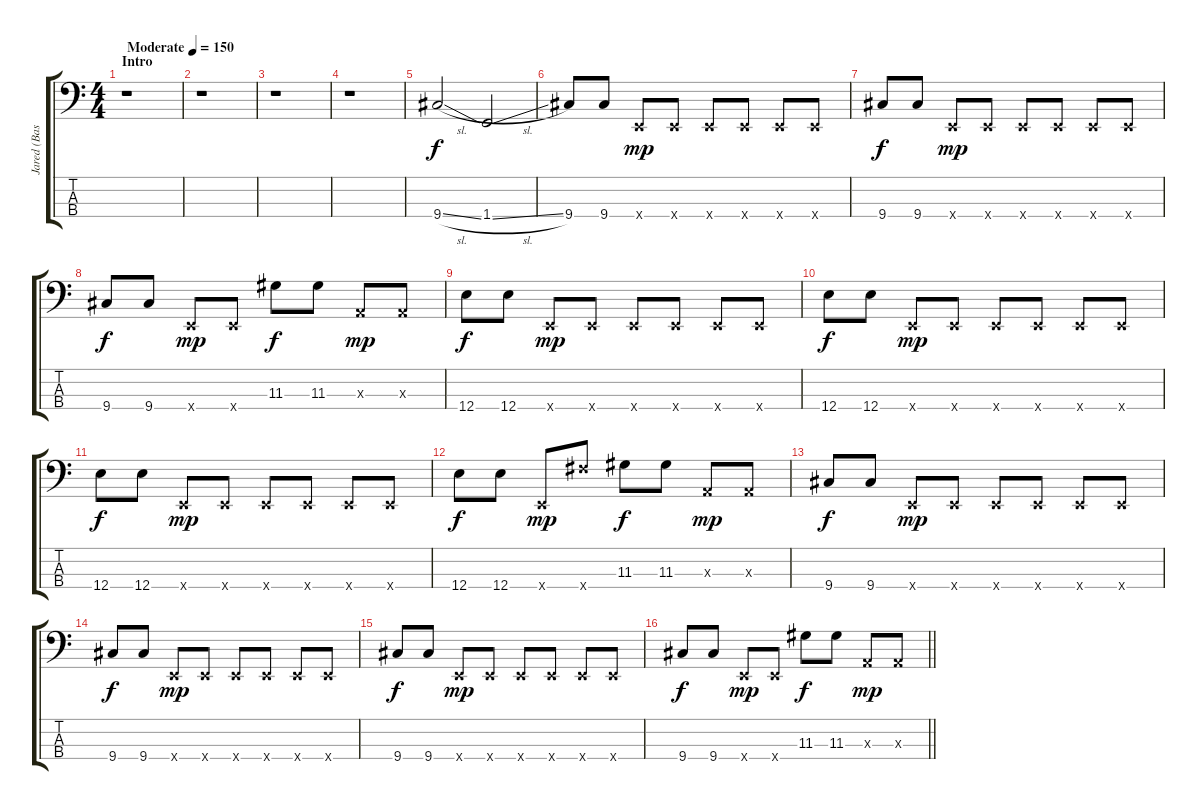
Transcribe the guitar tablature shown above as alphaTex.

\track ("Jared (Bass)" "Jared (Bas") {instrument electricbasspick}
\staff {score tabs}
\tuning (G2 D2 A1 E1) {hide}
\ts (4 4)
\section ("" "Intro")
\tempo (150 "Moderate")
\clef f4
\ks c
r.1{dy f instrument electricbasspick} |
r.1 |
r.1 |
r.1 |
9.4{sl}.2 1.4{sl}.2 |
9.4.8 9.4.8 0.4{x}.8{dy mp} 0.4{x}.8 0.4{x}.8 0.4{x}.8 0.4{x}.8 0.4{x}.8 |
9.4.8{dy f} 9.4.8 0.4{x}.8{dy mp} 0.4{x}.8 0.4{x}.8 0.4{x}.8 0.4{x}.8 0.4{x}.8 |
9.4.8{dy f} 9.4.8 0.4{x}.8{dy mp} 0.4{x}.8 11.3.8{dy f} 11.3.8 0.3{x}.8{dy mp} 0.3{x}.8 |
12.4.8{dy f} 12.4.8 0.4{x}.8{dy mp} 0.4{x}.8 0.4{x}.8 0.4{x}.8 0.4{x}.8 0.4{x}.8 |
12.4.8{dy f} 12.4.8 0.4{x}.8{dy mp} 0.4{x}.8 0.4{x}.8 0.4{x}.8 0.4{x}.8 0.4{x}.8 |
12.4.8{dy f} 12.4.8 0.4{x}.8{dy mp} 0.4{x}.8 0.4{x}.8 0.4{x}.8 0.4{x}.8 0.4{x}.8 |
12.4.8{dy f} 12.4.8 0.4{x}.8{dy mp} 14.4{x}.8 11.3.8{dy f} 11.3.8 0.3{x}.8{dy mp} 0.3{x}.8 |
9.4.8{dy f} 9.4.8 0.4{x}.8{dy mp} 0.4{x}.8 0.4{x}.8 0.4{x}.8 0.4{x}.8 0.4{x}.8 |
9.4.8{dy f} 9.4.8 0.4{x}.8{dy mp} 0.4{x}.8 0.4{x}.8 0.4{x}.8 0.4{x}.8 0.4{x}.8 |
9.4.8{dy f} 9.4.8 0.4{x}.8{dy mp} 0.4{x}.8 0.4{x}.8 0.4{x}.8 0.4{x}.8 0.4{x}.8 |
\barLineRight lightlight
9.4.8{dy f} 9.4.8 0.4{x}.8{dy mp} 0.4{x}.8 11.3.8{dy f} 11.3.8 0.3{x}.8{dy mp} 0.3{x}.8
